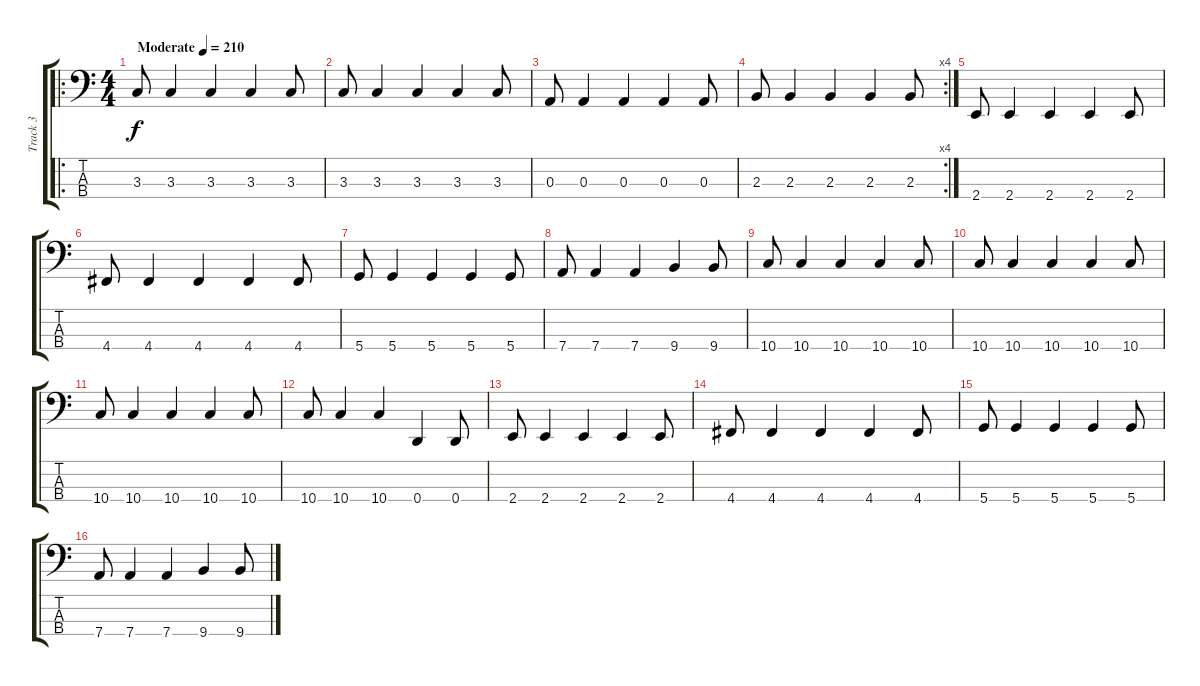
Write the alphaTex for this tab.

\track ("Track 3" "Track 3") {instrument electricbasspick}
\staff {score tabs}
\tuning (G2 D2 A1 D1) {hide}
\ro
\ts (4 4)
\tempo (210 "Moderate")
\clef f4
\ks c
3.3.8{dy f instrument electricbasspick} 3.3.4 3.3.4 3.3.4 3.3.8 |
3.3.8 3.3.4 3.3.4 3.3.4 3.3.8 |
0.3.8 0.3.4 0.3.4 0.3.4 0.3.8 |
\rc 4
2.3.8 2.3.4 2.3.4 2.3.4 2.3.8 |
2.4.8 2.4.4 2.4.4 2.4.4 2.4.8 |
4.4.8 4.4.4 4.4.4 4.4.4 4.4.8 |
5.4.8 5.4.4 5.4.4 5.4.4 5.4.8 |
7.4.8 7.4.4 7.4.4 9.4.4 9.4.8 |
10.4.8 10.4.4 10.4.4 10.4.4 10.4.8 |
10.4.8 10.4.4 10.4.4 10.4.4 10.4.8 |
10.4.8 10.4.4 10.4.4 10.4.4 10.4.8 |
10.4.8 10.4.4 10.4.4 0.4.4 0.4.8 |
2.4.8 2.4.4 2.4.4 2.4.4 2.4.8 |
4.4.8 4.4.4 4.4.4 4.4.4 4.4.8 |
5.4.8 5.4.4 5.4.4 5.4.4 5.4.8 |
7.4.8 7.4.4 7.4.4 9.4.4 9.4.8
